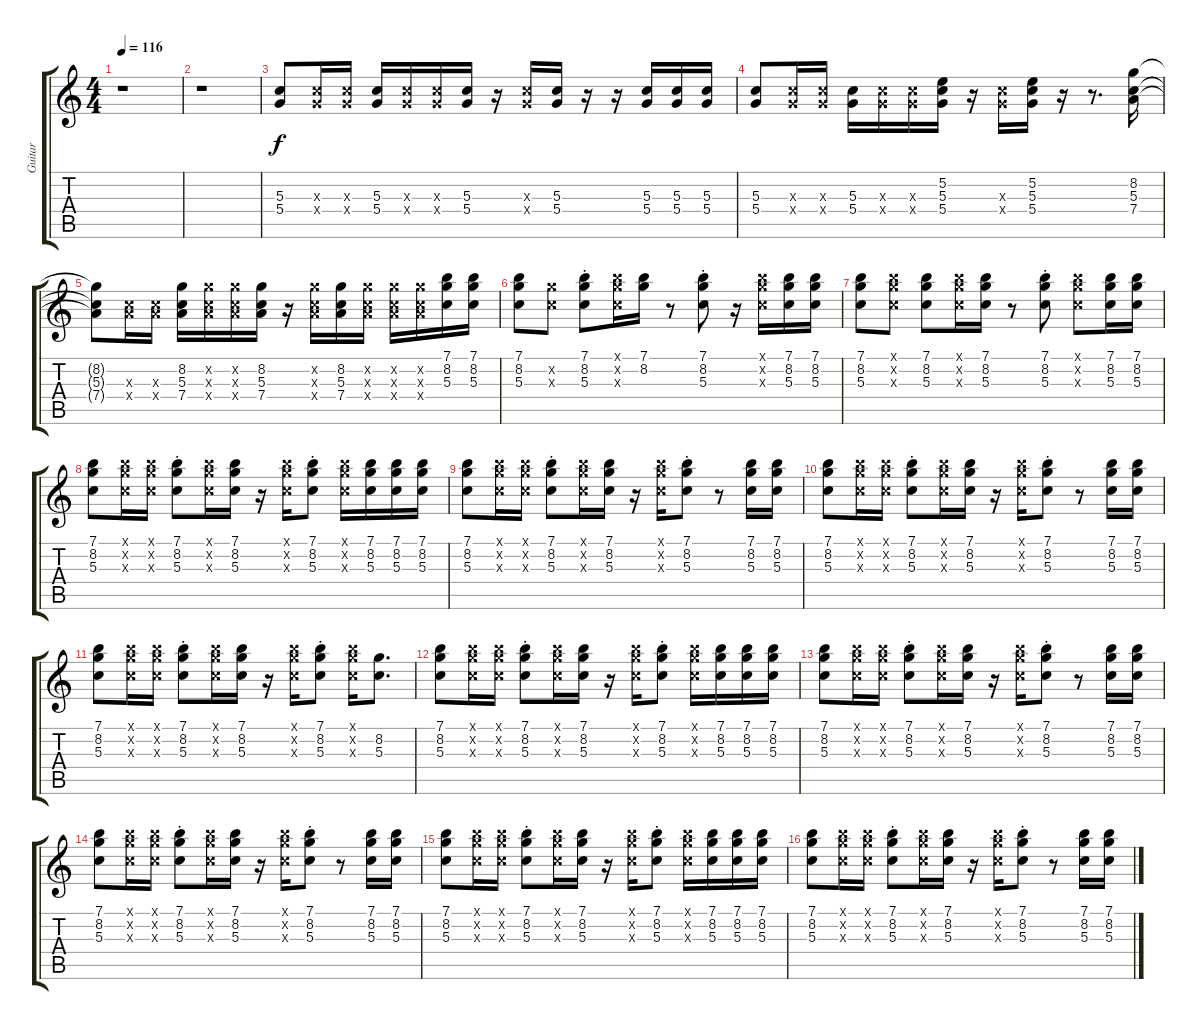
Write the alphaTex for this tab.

\track ("Guitar" "Guitar") {instrument electricguitarclean}
\staff {score tabs}
\tuning (E4 B3 G3 D3 A2 E2) {hide}
\ts (4 4)
\tempo 116
\clef g2
\ks c
r.1{dy f instrument electricguitarclean} |
r.1 |
(5.3 5.4).8 (5.3{x} 5.4{x}).16 (5.3{x} 5.4{x}).16 (5.3 5.4).16 (5.3{x} 5.4{x}).16 (5.3{x} 5.4{x}).16 (5.3 5.4).16 r.16 (5.3{x} 5.4{x}).16 (5.3 5.4).16 r.16 r.16 (5.3 5.4).16 (5.3 5.4).16 (5.3 5.4).16 |
(5.3 5.4).8 (5.3{x} 5.4{x}).16 (5.3{x} 5.4{x}).16 (5.3 5.4).16 (5.3{x} 5.4{x}).16 (5.3{x} 5.4{x}).16 (5.2 5.3 5.4).16 r.16 (5.3{x} 5.4{x}).16 (5.2 5.3 5.4).16 r.16 r.8{d} (8.2 5.3 7.4).16 |
(8.2{t} 5.3{t} 7.4{t}).8 (5.3{x} 7.4{x}).16 (5.3{x} 7.4{x}).16 (8.2 5.3 7.4).16 (8.2{x} 5.3{x} 7.4{x}).16 (8.2{x} 5.3{x} 7.4{x}).16 (8.2 5.3 7.4).16 r.16 (8.2{x} 5.3{x} 7.4{x}).16 (8.2 5.3 7.4).16 (8.2{x} 5.3{x} 7.4{x}).16 (8.2{x} 5.3{x} 7.4{x}).16 (8.2{x} 5.3{x} 7.4{x}).16 (7.1 8.2 5.3).16 (7.1 8.2 5.3).16 |
(7.1 8.2 5.3).8 (8.2{x} 5.3{x}).8 (7.1{st} 8.2{st} 5.3{st}).8 (7.1{x} 8.2{x} 5.3{x}).16 (7.1 8.2).16 r.8 (7.1{st} 8.2{st} 5.3{st}).8 r.16 (7.1{x} 8.2{x} 5.3{x}).16 (7.1 8.2 5.3).16 (7.1 8.2 5.3).16 |
(7.1 8.2 5.3).8 (7.1{x} 8.2{x} 5.3{x}).8 (7.1 8.2 5.3).8 (7.1{x} 8.2{x} 5.3{x}).16 (7.1 8.2 5.3).16 r.8 (7.1{st} 8.2{st} 5.3{st}).8 (7.1{x} 8.2{x} 5.3{x}).8 (7.1 8.2 5.3).16 (7.1 8.2 5.3).16 |
(7.1 8.2 5.3).8 (7.1{x} 8.2{x} 5.3{x}).16 (7.1{x} 8.2{x} 5.3{x}).16 (7.1{st} 8.2{st} 5.3{st}).8 (7.1{x} 8.2{x} 5.3{x}).16 (7.1 8.2 5.3).16 r.16 (7.1{x} 8.2{x} 5.3{x}).16 (7.1{st} 8.2{st} 5.3{st}).8 (7.1{x} 8.2{x} 5.3{x}).16 (7.1 8.2 5.3).16 (7.1 8.2 5.3).16 (7.1 8.2 5.3).16 |
(7.1 8.2 5.3).8 (7.1{x} 8.2{x} 5.3{x}).16 (7.1{x} 8.2{x} 5.3{x}).16 (7.1{st} 8.2{st} 5.3{st}).8 (7.1{x} 8.2{x} 5.3{x}).16 (7.1 8.2 5.3).16 r.16 (7.1{x} 8.2{x} 5.3{x}).16 (7.1{st} 8.2{st} 5.3{st}).8 r.8 (7.1 8.2 5.3).16 (7.1 8.2 5.3).16 |
(7.1 8.2 5.3).8 (7.1{x} 8.2{x} 5.3{x}).16 (7.1{x} 8.2{x} 5.3{x}).16 (7.1{st} 8.2{st} 5.3{st}).8 (7.1{x} 8.2{x} 5.3{x}).16 (7.1 8.2 5.3).16 r.16 (7.1{x} 8.2{x} 5.3{x}).16 (7.1{st} 8.2{st} 5.3{st}).8 r.8 (7.1 8.2 5.3).16 (7.1 8.2 5.3).16 |
(7.1 8.2 5.3).8 (7.1{x} 8.2{x} 5.3{x}).16 (7.1{x} 8.2{x} 5.3{x}).16 (7.1{st} 8.2{st} 5.3{st}).8 (7.1{x} 8.2{x} 5.3{x}).16 (7.1 8.2 5.3).16 r.16 (7.1{x} 8.2{x} 5.3{x}).16 (7.1{st} 8.2{st} 5.3{st}).8 (7.1{x} 8.2{x} 5.3{x}).16 (8.2 5.3).8{d} |
(7.1 8.2 5.3).8 (7.1{x} 8.2{x} 5.3{x}).16 (7.1{x} 8.2{x} 5.3{x}).16 (7.1{st} 8.2{st} 5.3{st}).8 (7.1{x} 8.2{x} 5.3{x}).16 (7.1 8.2 5.3).16 r.16 (7.1{x} 8.2{x} 5.3{x}).16 (7.1{st} 8.2{st} 5.3{st}).8 (7.1{x} 8.2{x} 5.3{x}).16 (7.1 8.2 5.3).16 (7.1 8.2 5.3).16 (7.1 8.2 5.3).16 |
(7.1 8.2 5.3).8 (7.1{x} 8.2{x} 5.3{x}).16 (7.1{x} 8.2{x} 5.3{x}).16 (7.1{st} 8.2{st} 5.3{st}).8 (7.1{x} 8.2{x} 5.3{x}).16 (7.1 8.2 5.3).16 r.16 (7.1{x} 8.2{x} 5.3{x}).16 (7.1{st} 8.2{st} 5.3{st}).8 r.8 (7.1 8.2 5.3).16 (7.1 8.2 5.3).16 |
(7.1 8.2 5.3).8 (7.1{x} 8.2{x} 5.3{x}).16 (7.1{x} 8.2{x} 5.3{x}).16 (7.1{st} 8.2{st} 5.3{st}).8 (7.1{x} 8.2{x} 5.3{x}).16 (7.1 8.2 5.3).16 r.16 (7.1{x} 8.2{x} 5.3{x}).16 (7.1{st} 8.2{st} 5.3{st}).8 r.8 (7.1 8.2 5.3).16 (7.1 8.2 5.3).16 |
(7.1 8.2 5.3).8 (7.1{x} 8.2{x} 5.3{x}).16 (7.1{x} 8.2{x} 5.3{x}).16 (7.1{st} 8.2{st} 5.3{st}).8 (7.1{x} 8.2{x} 5.3{x}).16 (7.1 8.2 5.3).16 r.16 (7.1{x} 8.2{x} 5.3{x}).16 (7.1{st} 8.2{st} 5.3{st}).8 (7.1{x} 8.2{x} 5.3{x}).16 (7.1 8.2 5.3).16 (7.1 8.2 5.3).16 (7.1 8.2 5.3).16 |
(7.1 8.2 5.3).8 (7.1{x} 8.2{x} 5.3{x}).16 (7.1{x} 8.2{x} 5.3{x}).16 (7.1{st} 8.2{st} 5.3{st}).8 (7.1{x} 8.2{x} 5.3{x}).16 (7.1 8.2 5.3).16 r.16 (7.1{x} 8.2{x} 5.3{x}).16 (7.1{st} 8.2{st} 5.3{st}).8 r.8 (7.1 8.2 5.3).16 (7.1 8.2 5.3).16
